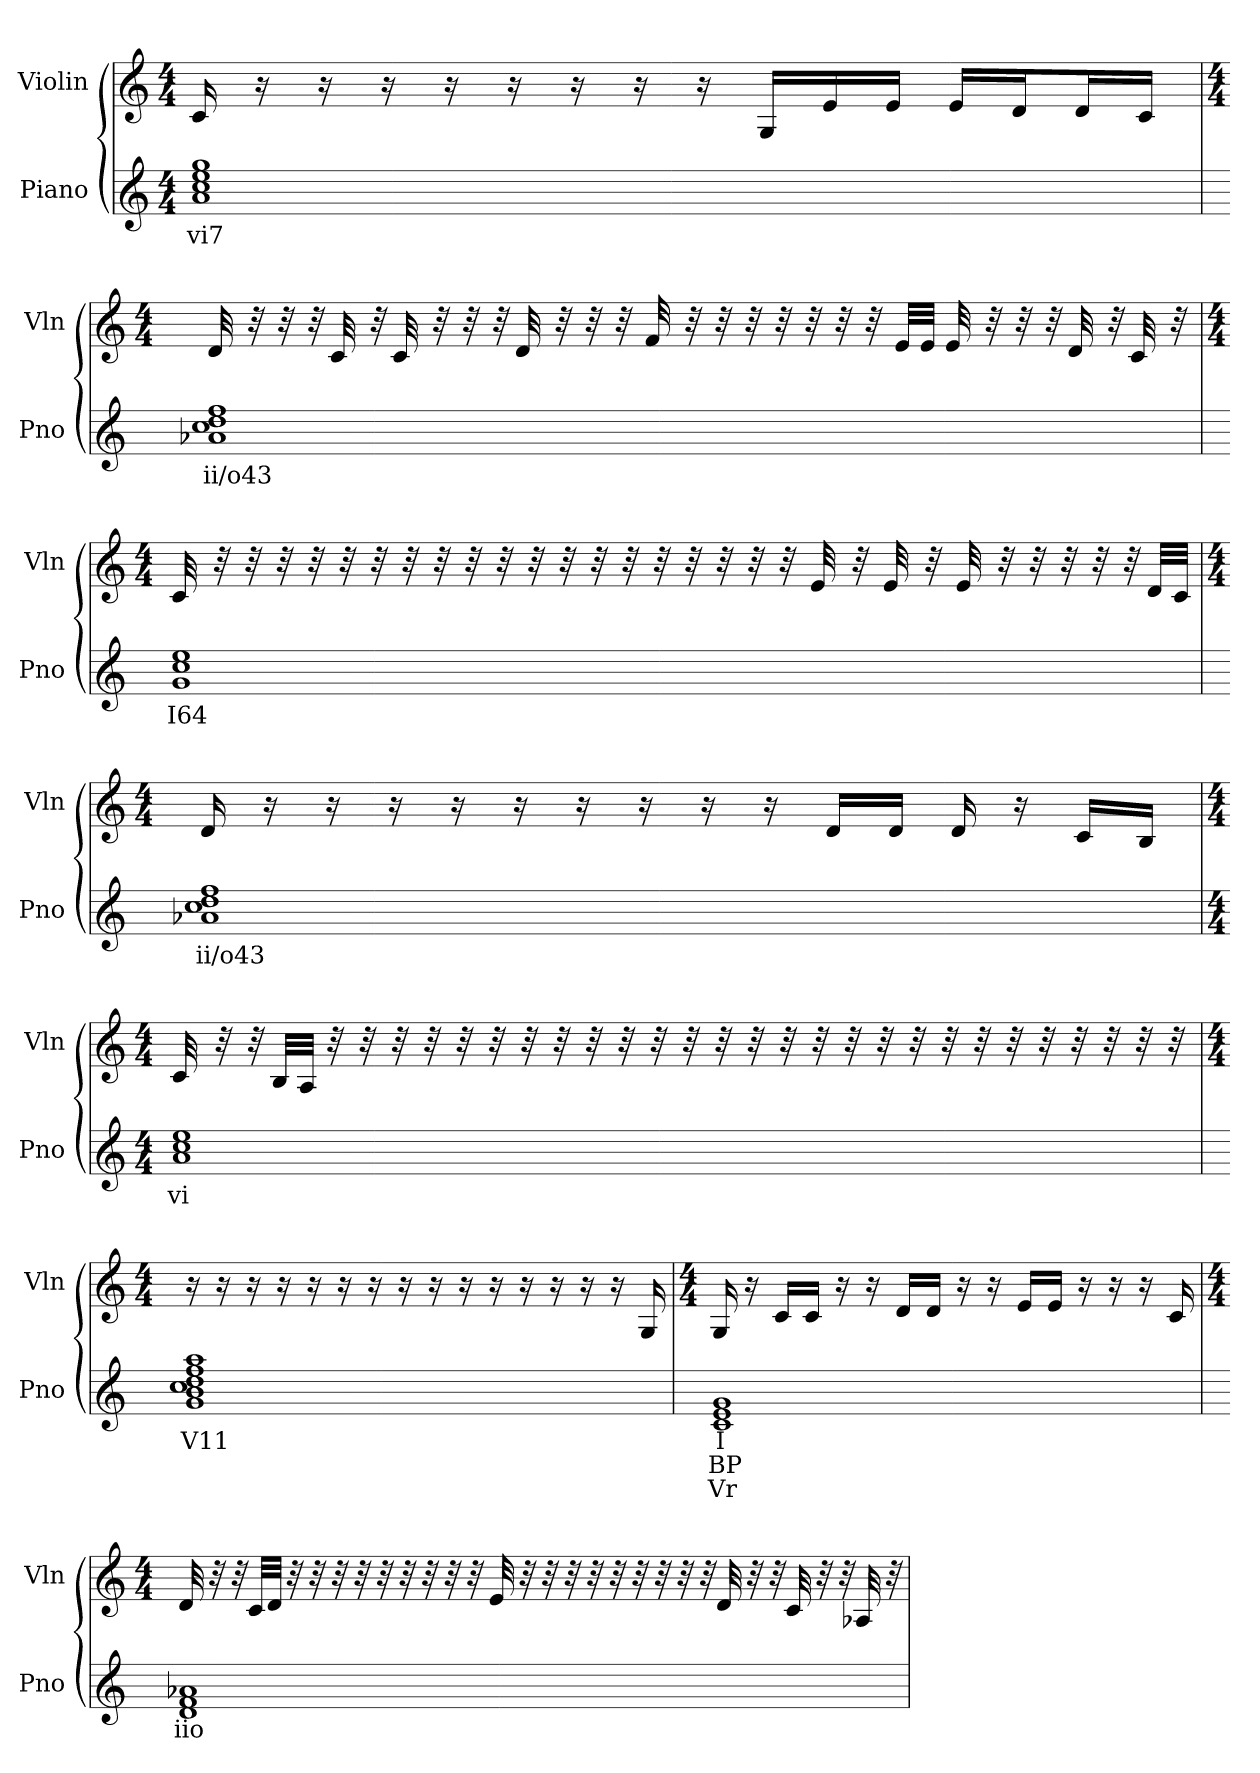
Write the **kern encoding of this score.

**kern	**text	**text	**text	**kern
*part2	*part2	*part2	*part2	*part1
*staff2	*staff2	*staff2	*staff2	*staff1
*I"Piano	*	*	*	*I"Violin
*I'Pno	*	*	*	*I'Vln
*k[]	*	*	*	*
*C:	*	*	*	*
*M4/4	*	*	*	*M4/4
=	=	=	=	=
1a 1cc 1ee 1gg	vi7	.	.	16c
.	.	.	.	16r
.	.	.	.	16r
.	.	.	.	16r
.	.	.	.	16r
.	.	.	.	16r
.	.	.	.	16r
.	.	.	.	16r
.	.	.	.	16r
.	.	.	.	16GLL
.	.	.	.	16e
.	.	.	.	16eJJ
.	.	.	.	16eLL
.	.	.	.	16dJ
.	.	.	.	16dL
.	.	.	.	16cJJ
=	=	=	=	=
*k[]	*	*	*	*
*C:	*	*	*	*
*	*	*	*	*M4/4
1a-X 1cc 1dd 1ff	ii/o43	.	.	32d
.	.	.	.	32r
.	.	.	.	32r
.	.	.	.	32r
.	.	.	.	32c
.	.	.	.	32r
.	.	.	.	32c
.	.	.	.	32r
.	.	.	.	32r
.	.	.	.	32r
.	.	.	.	32d
.	.	.	.	32r
.	.	.	.	32r
.	.	.	.	32r
.	.	.	.	32f
.	.	.	.	32r
.	.	.	.	32r
.	.	.	.	32r
.	.	.	.	32r
.	.	.	.	32r
.	.	.	.	32r
.	.	.	.	32r
.	.	.	.	32eLLL
.	.	.	.	32eJJJ
.	.	.	.	32e
.	.	.	.	32r
.	.	.	.	32r
.	.	.	.	32r
.	.	.	.	32d
.	.	.	.	32r
.	.	.	.	32c
.	.	.	.	32r
=	=	=	=	=
*k[]	*	*	*	*
*C:	*	*	*	*
*	*	*	*	*M4/4
1g 1cc 1ee	I64	.	.	32c
.	.	.	.	32r
.	.	.	.	32r
.	.	.	.	32r
.	.	.	.	32r
.	.	.	.	32r
.	.	.	.	32r
.	.	.	.	32r
.	.	.	.	32r
.	.	.	.	32r
.	.	.	.	32r
.	.	.	.	32r
.	.	.	.	32r
.	.	.	.	32r
.	.	.	.	32r
.	.	.	.	32r
.	.	.	.	32r
.	.	.	.	32r
.	.	.	.	32r
.	.	.	.	32r
.	.	.	.	32e
.	.	.	.	32r
.	.	.	.	32e
.	.	.	.	32r
.	.	.	.	32e
.	.	.	.	32r
.	.	.	.	32r
.	.	.	.	32r
.	.	.	.	32r
.	.	.	.	32r
.	.	.	.	32dLLL
.	.	.	.	32cJJJ
=	=	=	=	=
*k[]	*	*	*	*
*C:	*	*	*	*
*	*	*	*	*M4/4
1a-X 1cc 1dd 1ff	ii/o43	.	.	16d
.	.	.	.	16r
.	.	.	.	16r
.	.	.	.	16r
.	.	.	.	16r
.	.	.	.	16r
.	.	.	.	16r
.	.	.	.	16r
.	.	.	.	16r
.	.	.	.	16r
.	.	.	.	16dLL
.	.	.	.	16dJJ
.	.	.	.	16d
.	.	.	.	16r
.	.	.	.	16cLL
.	.	.	.	16BJJ
=	=	=	=	=
*k[]	*	*	*	*
*C:	*	*	*	*
*M4/4	*	*	*	*M4/4
1a 1cc 1ee	vi	.	.	32c
.	.	.	.	32r
.	.	.	.	32r
.	.	.	.	32BLLL
.	.	.	.	32AJJJ
.	.	.	.	32r
.	.	.	.	32r
.	.	.	.	32r
.	.	.	.	32r
.	.	.	.	32r
.	.	.	.	32r
.	.	.	.	32r
.	.	.	.	32r
.	.	.	.	32r
.	.	.	.	32r
.	.	.	.	32r
.	.	.	.	32r
.	.	.	.	32r
.	.	.	.	32r
.	.	.	.	32r
.	.	.	.	32r
.	.	.	.	32r
.	.	.	.	32r
.	.	.	.	32r
.	.	.	.	32r
.	.	.	.	32r
.	.	.	.	32r
.	.	.	.	32r
.	.	.	.	32r
.	.	.	.	32r
.	.	.	.	32r
.	.	.	.	32r
=	=	=	=	=
*k[]	*	*	*	*
*C:	*	*	*	*
*	*	*	*	*M4/4
1g 1b 1dd 1ff 1aa 1cc	V11	.	.	16r
.	.	.	.	16r
.	.	.	.	16r
.	.	.	.	16r
.	.	.	.	16r
.	.	.	.	16r
.	.	.	.	16r
.	.	.	.	16r
.	.	.	.	16r
.	.	.	.	16r
.	.	.	.	16r
.	.	.	.	16r
.	.	.	.	16r
.	.	.	.	16r
.	.	.	.	16r
.	.	.	.	16G
=	=	=	=	=
*k[]	*	*	*	*
*C:	*	*	*	*
*	*	*	*	*M4/4
1c 1e 1g	I	BP	Vr	16G
.	.	.	.	16r
.	.	.	.	16cLL
.	.	.	.	16cJJ
.	.	.	.	16r
.	.	.	.	16r
.	.	.	.	16dLL
.	.	.	.	16dJJ
.	.	.	.	16r
.	.	.	.	16r
.	.	.	.	16eLL
.	.	.	.	16eJJ
.	.	.	.	16r
.	.	.	.	16r
.	.	.	.	16r
.	.	.	.	16c
=	=	=	=	=
*k[]	*	*	*	*
*C:	*	*	*	*
*	*	*	*	*M4/4
1d 1f 1a-X	iio	.	.	32d
.	.	.	.	32r
.	.	.	.	32r
.	.	.	.	32cLLL
.	.	.	.	32dJJJ
.	.	.	.	32r
.	.	.	.	32r
.	.	.	.	32r
.	.	.	.	32r
.	.	.	.	32r
.	.	.	.	32r
.	.	.	.	32r
.	.	.	.	32r
.	.	.	.	32r
.	.	.	.	32e
.	.	.	.	32r
.	.	.	.	32r
.	.	.	.	32r
.	.	.	.	32r
.	.	.	.	32r
.	.	.	.	32r
.	.	.	.	32r
.	.	.	.	32r
.	.	.	.	32r
.	.	.	.	32d
.	.	.	.	32r
.	.	.	.	32r
.	.	.	.	32c
.	.	.	.	32r
.	.	.	.	32r
.	.	.	.	32A-X
.	.	.	.	32r
=	=	=	=	=
*-	*-	*-	*-	*-
